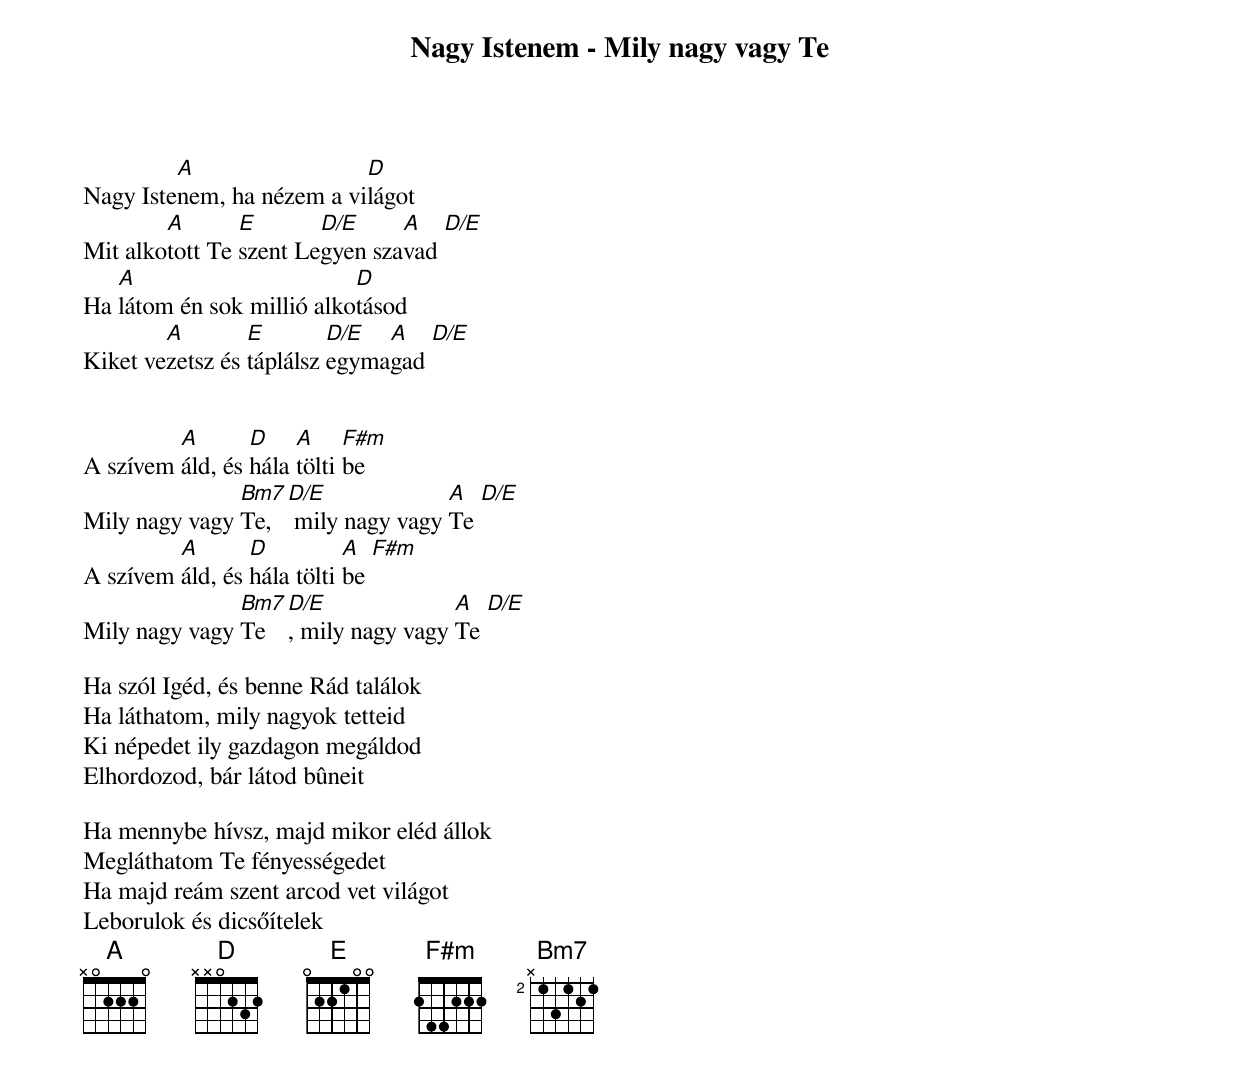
{title: Nagy Istenem - Mily nagy vagy Te}
{subtitle: }


Nagy Iste[A]nem, ha nézem a vi[D]lágot
Mit alko[A]tott Te [E]szent Le[D/E]gyen sza[A]vad [D/E]
Ha [A]látom én sok millió alko[D]tásod
Kiket ve[A]zetsz és [E]táplálsz [D/E]egyma[A]gad [D/E]


A szívem [A]áld, és [D]hála [A]tölti [F#m]be
Mily nagy vagy [Bm7]Te,[D/E] mily nagy vagy [A]Te [D/E]
A szívem [A]áld, és [D]hála tölti [A]be [F#m]
Mily nagy vagy [Bm7]Te [D/E], mily nagy vagy [A]Te [D/E]

Ha szól Igéd, és benne Rád találok
Ha láthatom, mily nagyok tetteid
Ki népedet ily gazdagon megáldod
Elhordozod, bár látod bûneit

Ha mennybe hívsz, majd mikor eléd állok
Megláthatom Te fényességedet
Ha majd reám szent arcod vet világot
Leborulok és dicsőítelek
